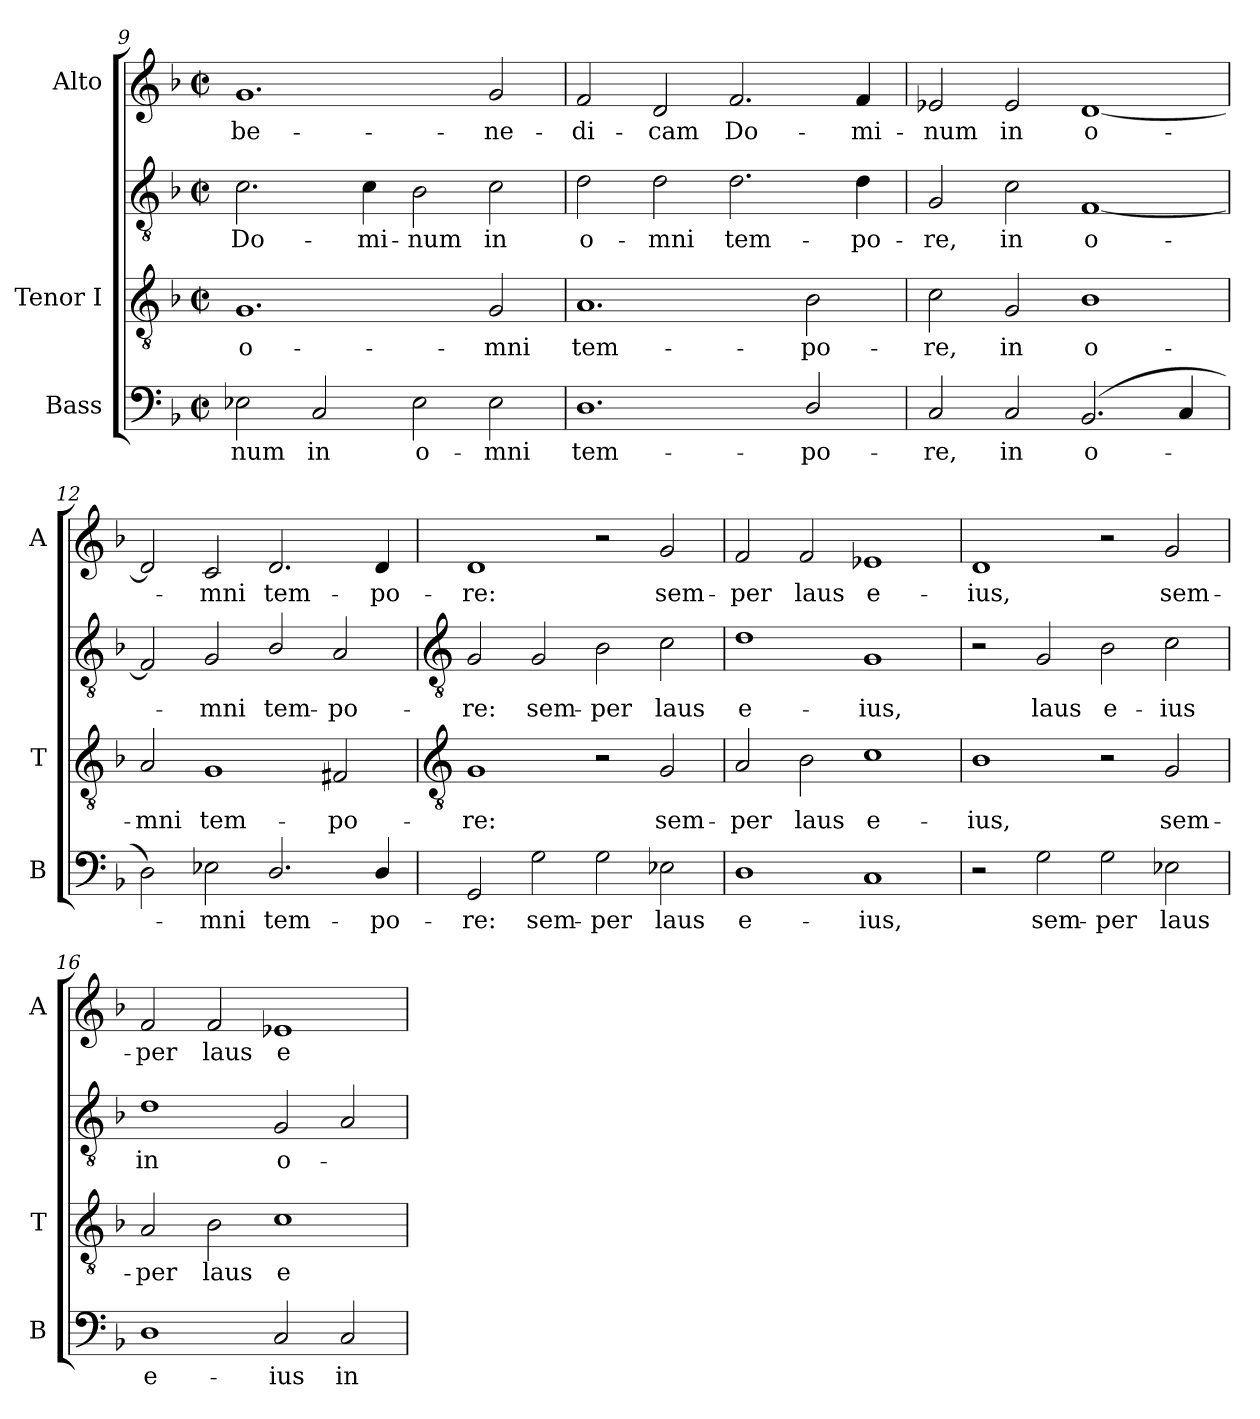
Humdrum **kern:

**kern	**text	**kern	**text	**kern	**text	**kern	**text
*part3	*part3	*part2	*part2	*part2	*part2	*part1	*part1
*staff4	*staff4	*staff3	*staff3	*staff2	*staff2	*staff1	*staff1
*I"Bass	*	*I"Tenor I	*	*	*	*I"Alto	*
*I'B	*	*I'T	*	*	*	*I'A	*
*clefF4	*	*clefGv2	*	*clefGv2	*	*clefG2	*
*k[b-]	*	*k[b-]	*	*k[b-]	*	*k[b-]	*
*F:	*	*F:	*	*F:	*	*F:	*
*M4/2	*	*M4/2	*	*M4/2	*	*M4/2	*
*met(c|)	*	*met(c|)	*	*met(c|)	*	*met(c|)	*
=9	=9	=9	=9	=9	=9	=9	=9
!	!LO:LY:b	!	!LO:LY:b	!	!LO:LY:b	!	!LO:LY:b
2E-X	-num	1.G	o-	2.c	Do-	1.g	be-
!	!LO:LY:b	!	!	!	!	!	!
2C	in	.	.	.	.	.	.
!	!	!	!	!	!LO:LY:b	!	!
.	.	.	.	4c	-mi-	.	.
!	!LO:LY:b	!	!	!	!LO:LY:b	!	!
2E-	o-	.	.	2B-	-num	.	.
!	!LO:LY:b	!	!LO:LY:b	!	!LO:LY:b	!	!LO:LY:b
2E-	-mni	2G	-mni	2c	in	2g	-ne-
=10	=10	=10	=10	=10	=10	=10	=10
!	!LO:LY:b	!	!LO:LY:b	!	!LO:LY:b	!	!LO:LY:b
1.D	tem-	1.A	-tem-	2d	o-	2f/	-di-
!	!	!	!	!	!LO:LY:b	!	!LO:LY:b
.	.	.	.	2d	-mni	2d	-cam
!	!	!	!	!	!LO:LY:b	!	!LO:LY:b
.	.	.	.	2.d	tem-	2.f/	Do-
!	!LO:LY:b	!	!LO:LY:b	!	!	!	!
2D/	-po-	2B-	-po-	.	.	.	.
!	!	!	!	!	!LO:LY:b	!	!LO:LY:b
.	.	.	.	4d	-po-	4f/	-mi-
=11	=11	=11	=11	=11	=11	=11	=11
!	!LO:LY:b	!	!LO:LY:b	!	!LO:LY:b	!	!LO:LY:b
2C	-re,	2c	re,	2G	-re,	2e-X	-num
!	!LO:LY:b	!	!LO:LY:b	!	!LO:LY:b	!	!LO:LY:b
2C	in	2G	in	2c	in	2e-	in
!	!LO:LY:b	!	!LO:LY:b	!	!LO:LY:b	!	!LO:LY:b
(<2.BB-	o-	1B-	o-	[1F	o-	[1d	o-
4C	.	.	.	.	.	.	.
=12	=12	=12	=12	=12	=12	=12	=12
!	!	!	!LO:LY:b	!	!	!	!
2D)	.	2A	-mni	2F]	.	2d]	.
!	!LO:LY:b	!	!LO:LY:b	!	!LO:LY:b	!	!LO:LY:b
2E-X	mni	1G	tem-	2G	-mni	2c	mni
!	!LO:LY:b	!	!	!	!LO:LY:b	!	!LO:LY:b
2.D/	tem-	.	.	2B-/	tem-	2.d	tem-
!	!	!	!LO:LY:b	!	!LO:LY:b	!	!
.	.	2F#X	-po-	2A	-po-	.	.
!	!LO:LY:b	!	!	!	!	!	!LO:LY:b
4D/	-po-	.	.	.	.	4d	-po-
!!LO:LB:g=z
=13	=13	=13	=13	=13	=13	=13	=13
*	*	*clefGv2	*	*clefGv2	*	*	*
!	!LO:LY:b	!	!LO:LY:b	!	!LO:LY:b	!	!LO:LY:b
2GG	-re:	1G	re:	2G	-re:	1d	-re:
!	!LO:LY:b	!	!	!	!LO:LY:b	!	!
2G	sem-	.	.	2G	sem-	.	.
!	!LO:LY:b	!	!	!	!LO:LY:b	!	!
2G	-per	2r	.	2B-	-per	2r	.
!	!LO:LY:b	!	!LO:LY:b	!	!LO:LY:b	!	!LO:LY:b
2E-X	laus	2G	sem-	2c	laus	2g	sem-
=14	=14	=14	=14	=14	=14	=14	=14
!	!LO:LY:b	!	!LO:LY:b	!	!LO:LY:b	!	!LO:LY:b
1D	e-	2A	per	1d	-e-	2f/	-per
!	!	!	!LO:LY:b	!	!	!	!LO:LY:b
.	.	2B-	laus	.	.	2f/	laus
!	!LO:LY:b	!	!LO:LY:b	!	!LO:LY:b	!	!LO:LY:b
1C	-ius,	1c	e-	1G	-ius,	1e-X	e-
=15	=15	=15	=15	=15	=15	=15	=15
!	!	!	!LO:LY:b	!	!	!	!LO:LY:b
2r	.	1B-	ius,	2r	.	1d	-ius,
!	!LO:LY:b	!	!	!	!LO:LY:b	!	!
2G	sem-	.	.	2G	-laus	.	.
!	!LO:LY:b	!	!	!	!LO:LY:b	!	!
2G	-per	2r	.	2B-	e-	2r	.
!	!LO:LY:b	!	!LO:LY:b	!	!LO:LY:b	!	!LO:LY:b
2E-X	laus	2G	sem-	2c	-ius	2g	sem-
=16	=16	=16	=16	=16	=16	=16	=16
!	!LO:LY:b	!	!LO:LY:b	!	!LO:LY:b	!	!LO:LY:b
1D	e-	2A	per	1d	-in	2f/	-per
!	!	!	!LO:LY:b	!	!	!	!LO:LY:b
.	.	2B-	laus	.	.	2f/	laus
!	!LO:LY:b	!	!LO:LY:b	!	!LO:LY:b	!	!LO:LY:b
2C	-ius	1c	e-	2G	o-	1e-X	e-
!	!LO:LY:b	!	!	!	!	!	!
2C	in	.	.	2A	.	.	.
=	=	=	=	=	=	=	=
*-	*-	*-	*-	*-	*-	*-	*-
